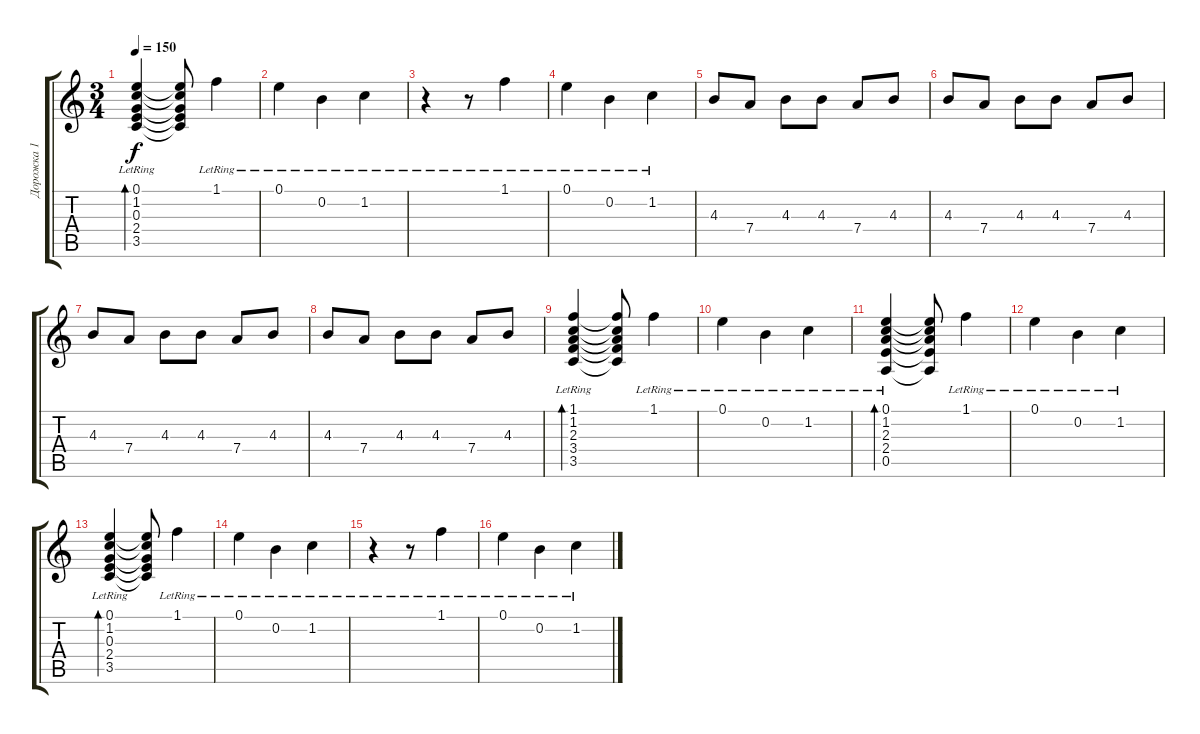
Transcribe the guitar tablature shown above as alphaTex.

\track ("Дорожка 1" "Дорожка 1") {instrument acousticguitarsteel}
\staff {score tabs}
\tuning (E4 B3 G3 D3 A2 E2) {hide}
\ts (3 4)
\tempo 150
\clef g2
\ks c
(0.1{lr} 1.2{lr} 0.3{lr} 2.4{lr} 3.5).4{bd 60 dy f} (0.1{t} 1.2{t} 0.3{t} 2.4{t} 3.5{t}).8 1.1{lr}.4 |
0.1{lr}.4 0.2{lr}.4 1.2{lr}.4 |
r.4 r.8 1.1{lr}.4 |
0.1{lr}.4 0.2{lr}.4 1.2{lr}.4 |
4.3.8{volume 13} 7.4.8 4.3.8 4.3.8 7.4.8 4.3.8 |
4.3.8 7.4.8 4.3.8 4.3.8 7.4.8 4.3.8 |
4.3.8 7.4.8 4.3.8 4.3.8 7.4.8 4.3.8 |
4.3.8 7.4.8 4.3.8 4.3.8 7.4.8 4.3.8 |
(1.1{lr} 1.2{lr} 2.3{lr} 3.4{lr} 3.5{lr}).4{bd 60 volume 11} (1.1{t} 1.2{t} 2.3{t} 3.4{t} 3.5{t}).8 1.1{lr}.4 |
0.1{lr}.4 0.2{lr}.4 1.2{lr}.4 |
(0.1{lr} 1.2{lr} 2.3{lr} 2.4{lr} 0.5{lr}).4{bd 60} (0.1{t} 1.2{t} 2.3{t} 2.4{t} 0.5{t}).8 1.1{lr}.4 |
0.1{lr}.4 0.2{lr}.4 1.2{lr}.4 |
(0.1{lr} 1.2{lr} 0.3{lr} 2.4{lr} 3.5).4{bd 60} (0.1{t} 1.2{t} 0.3{t} 2.4{t} 3.5{t}).8 1.1{lr}.4 |
0.1{lr}.4 0.2{lr}.4 1.2{lr}.4 |
r.4 r.8 1.1{lr}.4 |
0.1{lr}.4 0.2{lr}.4 1.2{lr}.4
